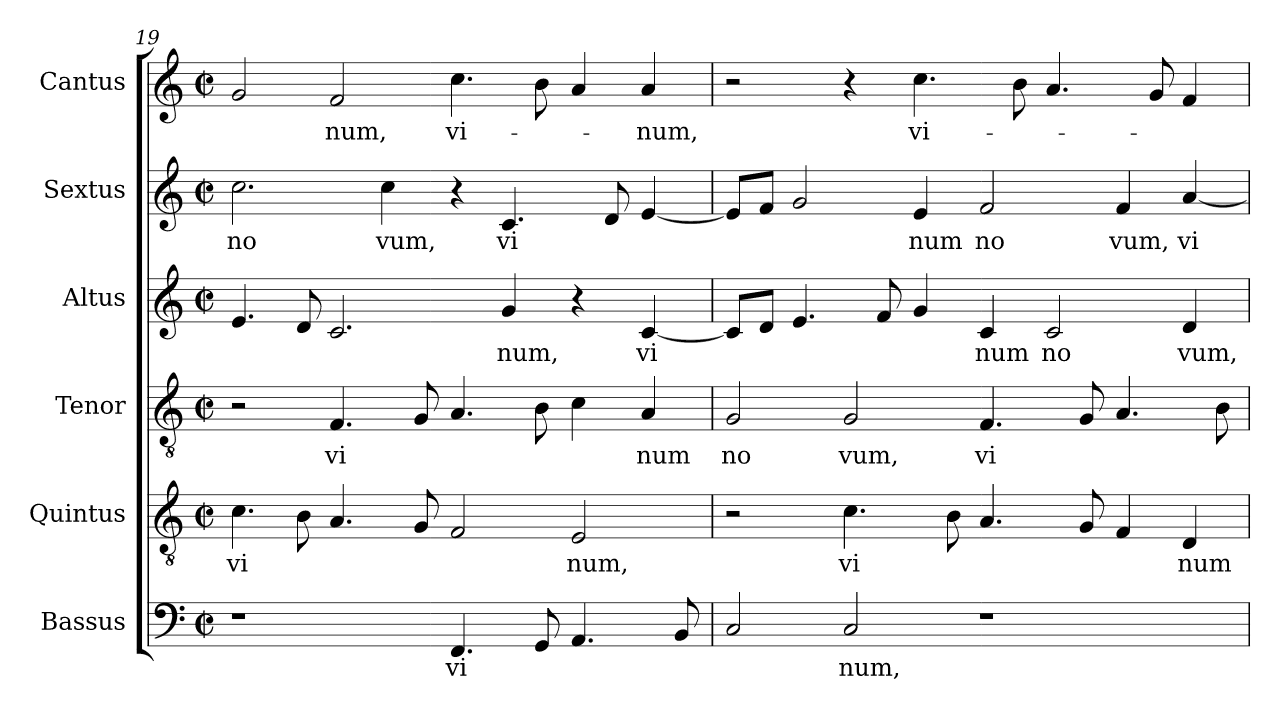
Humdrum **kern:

**kern	**text	**kern	**text	**kern	**text	**kern	**text	**kern	**text	**kern	**text
*part6	*part6	*part5	*part5	*part4	*part4	*part3	*part3	*part2	*part2	*part1	*part1
*staff6	*staff6	*staff5	*staff5	*staff4	*staff4	*staff3	*staff3	*staff2	*staff2	*staff1	*staff1
*I"Bassus	*	*I"Quintus	*	*I"Tenor	*	*I"Altus	*	*I"Sextus	*	*I"Cantus	*
*clefF4	*	*clefGv2	*	*clefGv2	*	*clefG2	*	*clefG2	*	*clefG2	*
*M2/2	*	*M2/2	*	*M2/2	*	*M2/2	*	*M2/2	*	*M2/2	*
*met(c|)	*	*met(c|)	*	*met(c|)	*	*met(c|)	*	*met(c|)	*	*met(c|)	*
=19	=19	=19	=19	=19	=19	=19	=19	=19	=19	=19	=19
!	!	!	!LO:LY:b:cj	!	!	!	!	!	!LO:LY:b:cj	!	!
1r	.	4.c\	vi	2r	.	4.e/	.	2.cc\	no	2g/	.
.	.	8B\	.	.	.	8d/	.	.	.	.	.
!	!	!	!	!	!LO:LY:b:cj	!	!	!	!	!	!LO:LY:b:cj
.	.	4.A/	.	4.F/	vi	2.c/	.	.	.	2f/	-num,
!	!	!	!	!	!	!	!	!	!LO:LY:b:cj	!	!
.	.	.	.	.	.	.	.	4cc\	vum,	.	.
.	.	8G/	.	8G/	.	.	.	.	.	.	.
!	!LO:LY:b:cj	!	!	!	!	!	!	!	!	!	!LO:LY:b:cj
4.FF/	vi	2F/	.	4.A/	.	.	.	4r	.	4.cc\	vi-
!	!	!	!	!	!	!	!LO:LY:b:cj	!	!LO:LY:b:cj	!	!
.	.	.	.	.	.	4g/	num,	4.c/	vi	.	.
8GG/	.	.	.	8B\	.	.	.	.	.	8b\	.
!	!	!	!LO:LY:b:cj	!	!	!	!	!	!	!	!
4.AA/	.	2E/	num,	4c\	.	4r	.	.	.	4a/	.
.	.	.	.	.	.	.	.	8d/	.	.	.
!	!	!	!	!	!LO:LY:b:cj	!	!LO:LY:b:cj	!	!	!	!LO:LY:b:cj
.	.	.	.	4A/	num	[<4c/	vi	[<4e/	.	4a/	-num,
8BB/	.	.	.	.	.	.	.	.	.	.	.
=20	=20	=20	=20	=20	=20	=20	=20	=20	=20	=20	=20
!	!	!	!	!	!LO:LY:b:cj	!	!	!	!	!	!
2C/	.	2r	.	2G/	no	8c/L]	.	8e/L]	.	2r	.
.	.	.	.	.	.	8d/J	.	8f/J	.	.	.
.	.	.	.	.	.	4.e/	.	2g/	.	.	.
!	!LO:LY:b:cj	!	!LO:LY:b:cj	!	!LO:LY:b:cj	!	!	!	!	!	!
2C/	num,	4.c\	vi	2G/	vum,	.	.	.	.	4r	.
.	.	.	.	.	.	8f/	.	.	.	.	.
!	!	!	!	!	!	!	!	!	!LO:LY:b:cj	!	!LO:LY:b:cj
.	.	.	.	.	.	4g/	.	4e/	num	4.cc\	vi-
.	.	8B\	.	.	.	.	.	.	.	.	.
!	!	!	!	!	!LO:LY:b:cj	!	!LO:LY:b:cj	!	!LO:LY:b:cj	!	!
1r	.	4.A/	.	4.F/	vi	4c/	num	2f/	no	.	.
.	.	.	.	.	.	.	.	.	.	8b\	.
!	!	!	!	!	!	!	!LO:LY:b:cj	!	!	!	!
.	.	.	.	.	.	2c/	no	.	.	4.a/	.
.	.	8G/	.	8G/	.	.	.	.	.	.	.
!	!	!	!	!	!	!	!	!	!LO:LY:b:cj	!	!
.	.	4F/	.	4.A/	.	.	.	4f/	vum,	.	.
.	.	.	.	.	.	.	.	.	.	8g/	.
!	!	!	!LO:LY:b:cj	!	!	!	!LO:LY:b:cj	!	!LO:LY:b:cj	!	!
.	.	4D/	num	.	.	4d/	vum,	[>4a/	vi	4f/	.
.	.	.	.	8B\	.	.	.	.	.	.	.
=	=	=	=	=	=	=	=	=	=	=	=
*-	*-	*-	*-	*-	*-	*-	*-	*-	*-	*-	*-
